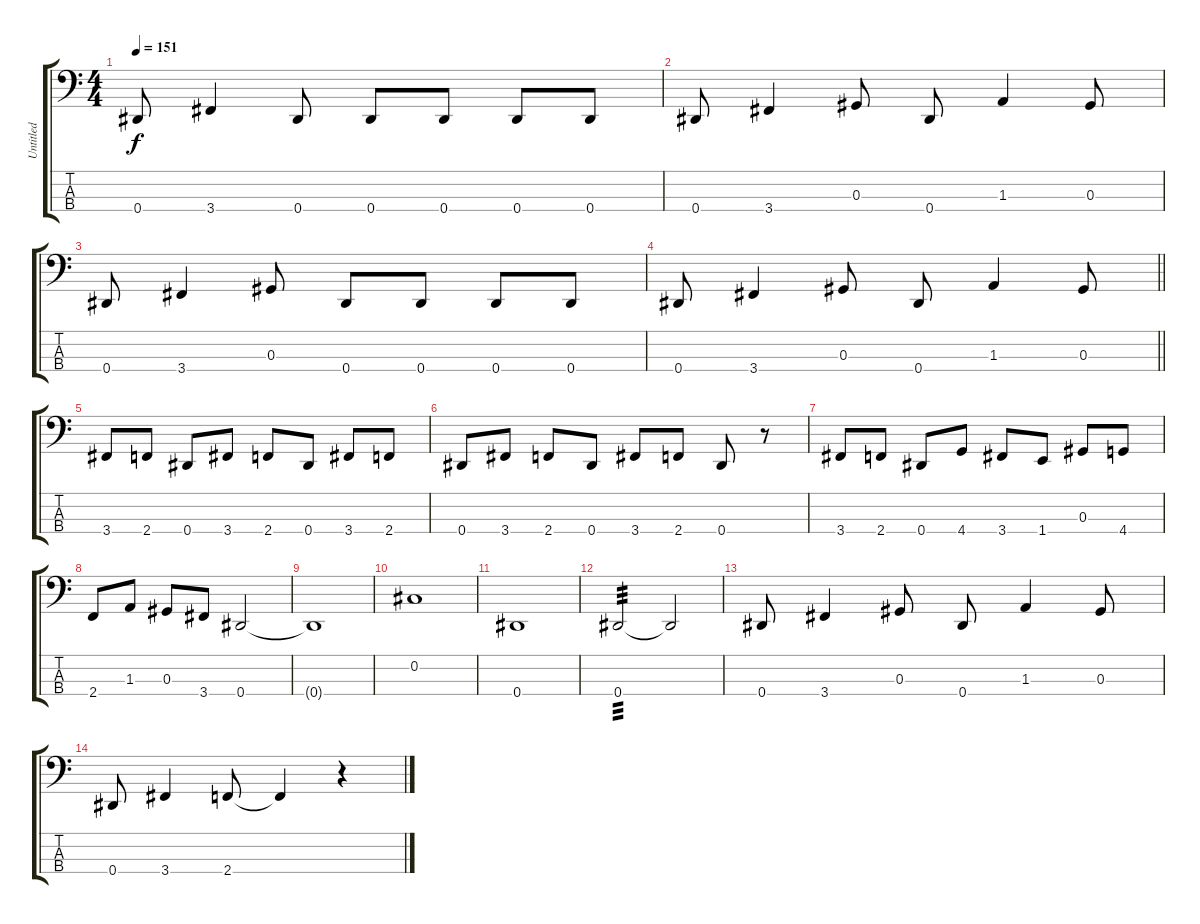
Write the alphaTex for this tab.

\track ("Untitled" "Untitled") {instrument electricbassfinger}
\staff {score tabs}
\tuning (Gb2 Db2 Ab1 Eb1) {hide}
\ts (4 4)
\tempo 151
\clef f4
\ks c
0.4.8{dy f} 3.4.4 0.4.8 0.4.8 0.4.8 0.4.8 0.4.8 |
0.4.8 3.4.4 0.3.8 0.4.8 1.3.4 0.3.8 |
0.4.8 3.4.4 0.3.8 0.4.8 0.4.8 0.4.8 0.4.8 |
\barLineRight lightlight
0.4.8 3.4.4 0.3.8 0.4.8 1.3.4 0.3.8 |
\section ("" " ")
3.4.8 2.4.8 0.4.8 3.4.8 2.4.8 0.4.8 3.4.8 2.4.8 |
0.4.8 3.4.8 2.4.8 0.4.8 3.4.8 2.4.8 0.4.8 r.8 |
3.4.8 2.4.8 0.4.8 4.4.8 3.4.8 1.4.8 0.3.8 4.4.8 |
2.4.8 1.3.8 0.3.8 3.4.8 0.4.2 |
0.4{t}.1 |
0.2.1 |
0.4.1 |
0.4.2{tp 3} 0.4{t}.2 |
0.4.8 3.4.4 0.3.8 0.4.8 1.3.4 0.3.8 |
0.4.8 3.4.4 2.4.8 2.4{t}.4 r.4
